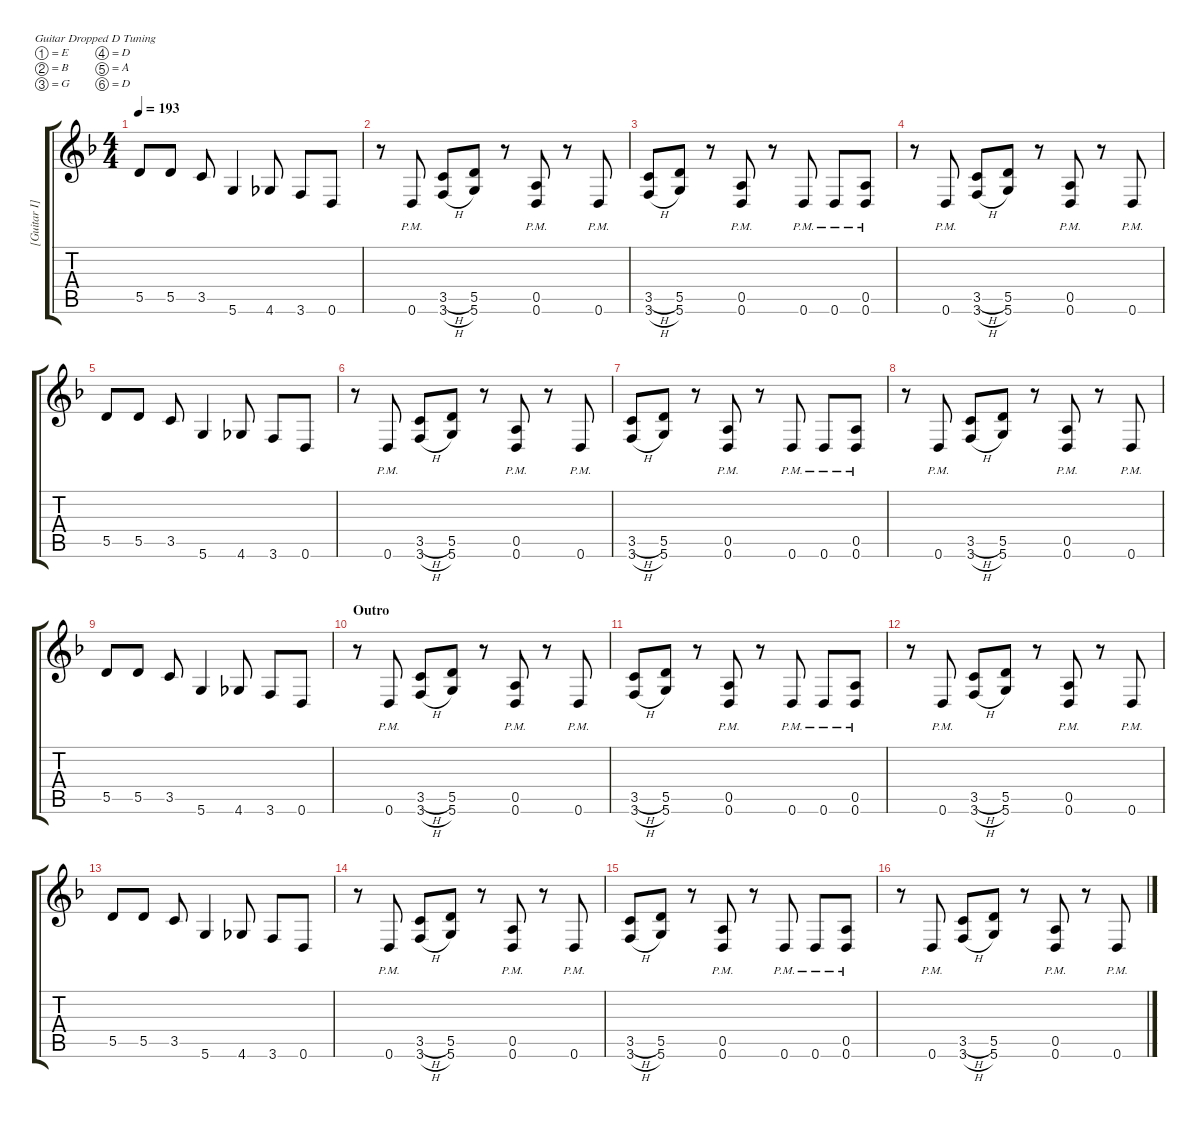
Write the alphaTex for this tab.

\hideDynamics
\bracketExtendMode groupsimilarinstruments
\firstSystemTrackNameMode fullname
\otherSystemsTrackNameMode fullname
\otherSystemsTrackNameOrientation horizontal
\track ("[Guitar I]" "E-Gt") {instrument distortionguitar}
\staff {score tabs}
\tuning (E4 B3 G3 D3 A2 D2)
\ts (4 4)
\tempo 193
\clef g2
\ks f
5.5.8{dy f} 5.5.8 3.5.8 5.6.4 4.6.8 3.6.8 0.6.8 |
r.8 0.6{pm}.8 (3.5{h} 3.6{h}).8 (5.5 5.6).8 r.8 (0.5{pm} 0.6{pm}).8 r.8 0.6{pm}.8 |
(3.5{h} 3.6{h}).8 (5.5 5.6).8 r.8 (0.5{pm} 0.6{pm}).8 r.8 0.6{pm}.8 0.6{pm}.8 (0.5{pm} 0.6{pm}).8 |
r.8 0.6{pm}.8 (3.5{h} 3.6{h}).8 (5.5 5.6).8 r.8 (0.5{pm} 0.6{pm}).8 r.8 0.6{pm}.8 |
5.5.8 5.5.8 3.5.8 5.6.4 4.6.8 3.6.8 0.6.8 |
r.8 0.6{pm}.8 (3.5{h} 3.6{h}).8 (5.5 5.6).8 r.8 (0.5{pm} 0.6{pm}).8 r.8 0.6{pm}.8 |
(3.5{h} 3.6{h}).8 (5.5 5.6).8 r.8 (0.5{pm} 0.6{pm}).8 r.8 0.6{pm}.8 0.6{pm}.8 (0.5{pm} 0.6{pm}).8 |
r.8 0.6{pm}.8 (3.5{h} 3.6{h}).8 (5.5 5.6).8 r.8 (0.5{pm} 0.6{pm}).8 r.8 0.6{pm}.8 |
5.5.8 5.5.8 3.5.8 5.6.4 4.6.8 3.6.8 0.6.8 |
\section ("" "Outro")
r.8 0.6{pm}.8 (3.5{h} 3.6{h}).8 (5.5 5.6).8 r.8 (0.5{pm} 0.6{pm}).8 r.8 0.6{pm}.8 |
(3.5{h} 3.6{h}).8 (5.5 5.6).8 r.8 (0.5{pm} 0.6{pm}).8 r.8 0.6{pm}.8 0.6{pm}.8 (0.5{pm} 0.6{pm}).8 |
r.8 0.6{pm}.8 (3.5{h} 3.6{h}).8 (5.5 5.6).8 r.8 (0.5{pm} 0.6{pm}).8 r.8 0.6{pm}.8 |
5.5.8 5.5.8 3.5.8 5.6.4 4.6.8 3.6.8 0.6.8 |
r.8 0.6{pm}.8 (3.5{h} 3.6{h}).8 (5.5 5.6).8 r.8 (0.5{pm} 0.6{pm}).8 r.8 0.6{pm}.8 |
(3.5{h} 3.6{h}).8 (5.5 5.6).8 r.8 (0.5{pm} 0.6{pm}).8 r.8 0.6{pm}.8 0.6{pm}.8 (0.5{pm} 0.6{pm}).8 |
r.8 0.6{pm}.8 (3.5{h} 3.6{h}).8 (5.5 5.6).8 r.8 (0.5{pm} 0.6{pm}).8 r.8 0.6{pm}.8
